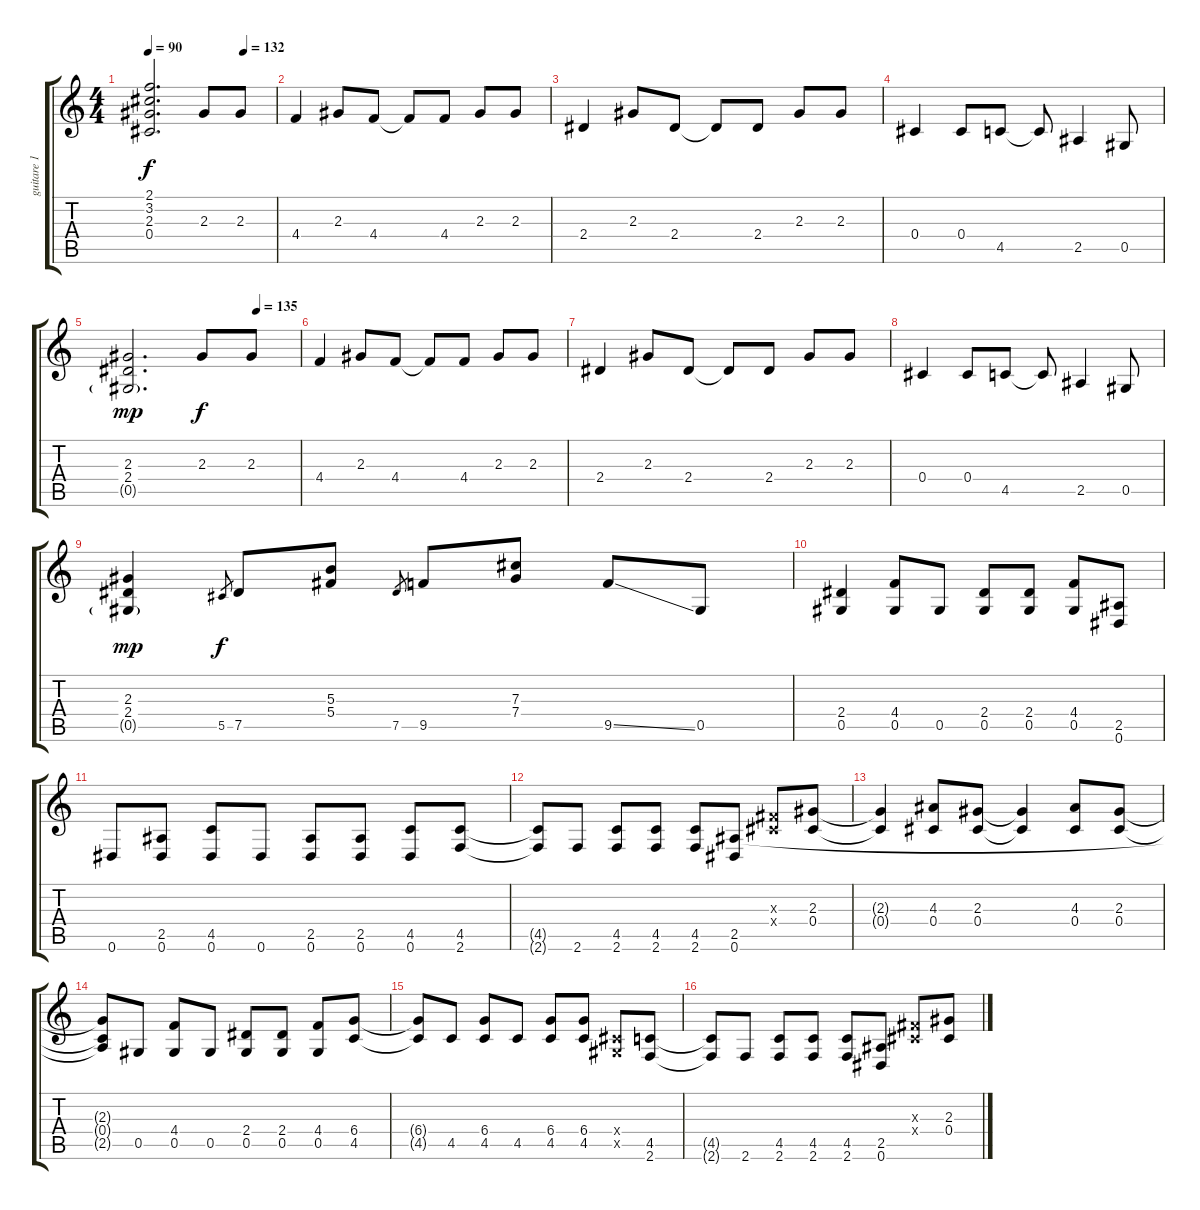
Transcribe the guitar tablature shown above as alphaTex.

\track ("guitare 1" "guitare 1") {instrument electricguitarclean}
\staff {score tabs}
\tuning (Eb4 Bb3 Gb3 Db3 Ab2 Eb2) {hide}
\ts (4 4)
\tempo 90
\tempo (132 0.75)
\clef g2
\ks c
(2.1{t} 3.2{t} 2.3{t} 0.4{t}).2{d dy f} 2.3.8{instrument electricguitarclean} 2.3.8 |
4.4.4 2.3.8 4.4.8 4.4{t}.8 4.4.8 2.3.8 2.3.8 |
2.4.4 2.3.8 2.4.8 2.4{t}.8 2.4.8 2.3.8 2.3.8 |
0.4.4 0.4.8 4.5.8 4.5{t}.8 2.5.4 0.5.8 |
\tempo (135 0.75)
(2.3 2.4 0.5{g}).2{d dy mp} 2.3.8{dy f volume 13 instrument electricguitarclean} 2.3.8 |
4.4.4 2.3.8 4.4.8 4.4{t}.8 4.4.8 2.3.8 2.3.8 |
2.4.4 2.3.8 2.4.8 2.4{t}.8 2.4.8 2.3.8 2.3.8 |
0.4.4 0.4.8 4.5.8 4.5{t}.8 2.5.4 0.5.8 |
(2.3 2.4 0.5{g}).4{dy mp} 5.5.8{gr dy f} 7.5.8 (5.3 5.4).8 7.5.8{gr} 9.5.8 (7.3 7.4).8 9.5{ss}.8 0.5.8 |
(2.4 0.5).4{instrument distortionguitar} (4.4 0.5).8 0.5.8 (2.4 0.5).8 (2.4 0.5).8 (4.4 0.5).8 (2.5 0.6).8 |
0.6.8 (2.5 0.6).8 (4.5 0.6).8 0.6.8 (2.5 0.6).8 (2.5 0.6).8 (4.5 0.6).8 (4.5 2.6).8 |
(4.5{t} 2.6{t}).8 2.6.8 (4.5 2.6).8 (4.5 2.6).8 (4.5 2.6).8 (2.5 0.6).8 (0.3{x} 0.4{x}).8 (2.3 0.4).8 |
(2.3{t} 0.4{t}).4 (4.3 0.4).8 (2.3 0.4).8 (2.3{t} 0.4{t}).4 (4.3 0.4).8 (2.3 0.4).8 |
(2.3{t} 0.4{t} 2.5{t}).8 0.5.8 (4.4 0.5).8 0.5.8 (2.4 0.5).8 (2.4 0.5).8 (4.4 0.5).8 (6.4 4.5).8 |
(6.4{t} 4.5{t}).8 4.5.8 (6.4 4.5).8 4.5.8 (6.4 4.5).8 (6.4 4.5).8 (0.4{x} 0.5{x}).8 (4.5 2.6).8 |
(4.5{t} 2.6{t}).8 2.6.8 (4.5 2.6).8 (4.5 2.6).8 (4.5 2.6).8 (2.5 0.6).8 (0.3{x} 0.4{x}).8 (2.3 0.4).8
